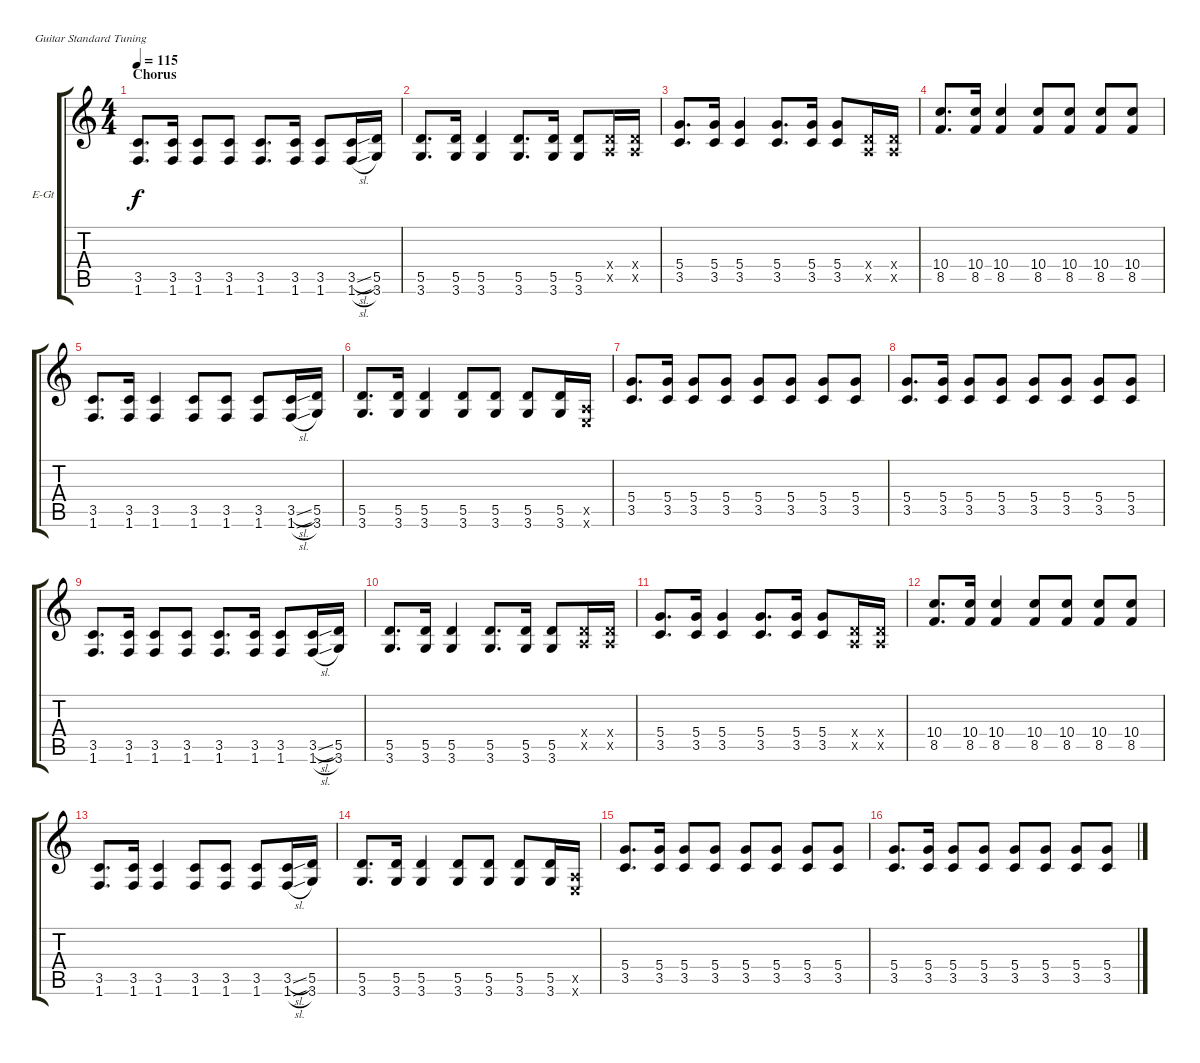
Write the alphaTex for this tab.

\bracketExtendMode groupsimilarinstruments
\firstSystemTrackNameOrientation horizontal
\otherSystemsTrackNameOrientation horizontal
\track ("Guitar" "E-Gt") {instrument overdrivenguitar}
\staff {score tabs}
\tuning (E4 B3 G3 D3 A2 E2)
\ts (4 4)
\section ("" "Chorus")
\tempo 115
\clef g2
\ks c
(3.5 1.6).8{d dy f} (3.5 1.6).16 (3.5 1.6).8 (3.5 1.6).8 (3.5 1.6).8{d} (3.5 1.6).16 (3.5 1.6).8 (3.5{sl} 1.6{sl}).16 (5.5 3.6).16 |
(5.5 3.6).8{d} (5.5 3.6).16 (5.5 3.6).4 (5.5 3.6).8{d} (5.5 3.6).16 (5.5 3.6).8 (0.4{x} 0.5{x}).16 (0.4{x} 0.5{x}).16 |
(5.4 3.5).8{d} (5.4 3.5).16 (5.4 3.5).4 (5.4 3.5).8{d} (5.4 3.5).16 (5.4 3.5).8 (0.4{x} 0.5{x}).16 (0.4{x} 0.5{x}).16 |
(10.4 8.5).8{d} (10.4 8.5).16 (10.4 8.5).4 (10.4 8.5).8 (10.4 8.5).8 (10.4 8.5).8 (10.4 8.5).8 |
(3.5 1.6).8{d} (3.5 1.6).16 (3.5 1.6).4 (3.5 1.6).8 (3.5 1.6).8 (3.5 1.6).8 (3.5{sl} 1.6{sl}).16 (5.5 3.6).16 |
(5.5 3.6).8{d} (5.5 3.6).16 (5.5 3.6).4 (5.5 3.6).8 (5.5 3.6).8 (5.5 3.6).8 (5.5 3.6).16 (0.5{x} 0.6{x}).16 |
(5.4 3.5).8{d} (5.4 3.5).16 (5.4 3.5).8 (5.4 3.5).8 (5.4 3.5).8 (5.4 3.5).8 (5.4 3.5).8 (5.4 3.5).8 |
(5.4 3.5).8{d} (5.4 3.5).16 (5.4 3.5).8 (5.4 3.5).8 (5.4 3.5).8 (5.4 3.5).8 (5.4 3.5).8 (5.4 3.5).8 |
(3.5 1.6).8{d} (3.5 1.6).16 (3.5 1.6).8 (3.5 1.6).8 (3.5 1.6).8{d} (3.5 1.6).16 (3.5 1.6).8 (3.5{sl} 1.6{sl}).16 (5.5 3.6).16 |
(5.5 3.6).8{d} (5.5 3.6).16 (5.5 3.6).4 (5.5 3.6).8{d} (5.5 3.6).16 (5.5 3.6).8 (0.4{x} 0.5{x}).16 (0.4{x} 0.5{x}).16 |
(5.4 3.5).8{d} (5.4 3.5).16 (5.4 3.5).4 (5.4 3.5).8{d} (5.4 3.5).16 (5.4 3.5).8 (0.4{x} 0.5{x}).16 (0.4{x} 0.5{x}).16 |
(10.4 8.5).8{d} (10.4 8.5).16 (10.4 8.5).4 (10.4 8.5).8 (10.4 8.5).8 (10.4 8.5).8 (10.4 8.5).8 |
(3.5 1.6).8{d} (3.5 1.6).16 (3.5 1.6).4 (3.5 1.6).8 (3.5 1.6).8 (3.5 1.6).8 (3.5{sl} 1.6{sl}).16 (5.5 3.6).16 |
(5.5 3.6).8{d} (5.5 3.6).16 (5.5 3.6).4 (5.5 3.6).8 (5.5 3.6).8 (5.5 3.6).8 (5.5 3.6).16 (0.5{x} 0.6{x}).16 |
(5.4 3.5).8{d} (5.4 3.5).16 (5.4 3.5).8 (5.4 3.5).8 (5.4 3.5).8 (5.4 3.5).8 (5.4 3.5).8 (5.4 3.5).8 |
(5.4 3.5).8{d} (5.4 3.5).16 (5.4 3.5).8 (5.4 3.5).8 (5.4 3.5).8 (5.4 3.5).8 (5.4 3.5).8 (5.4 3.5).8
